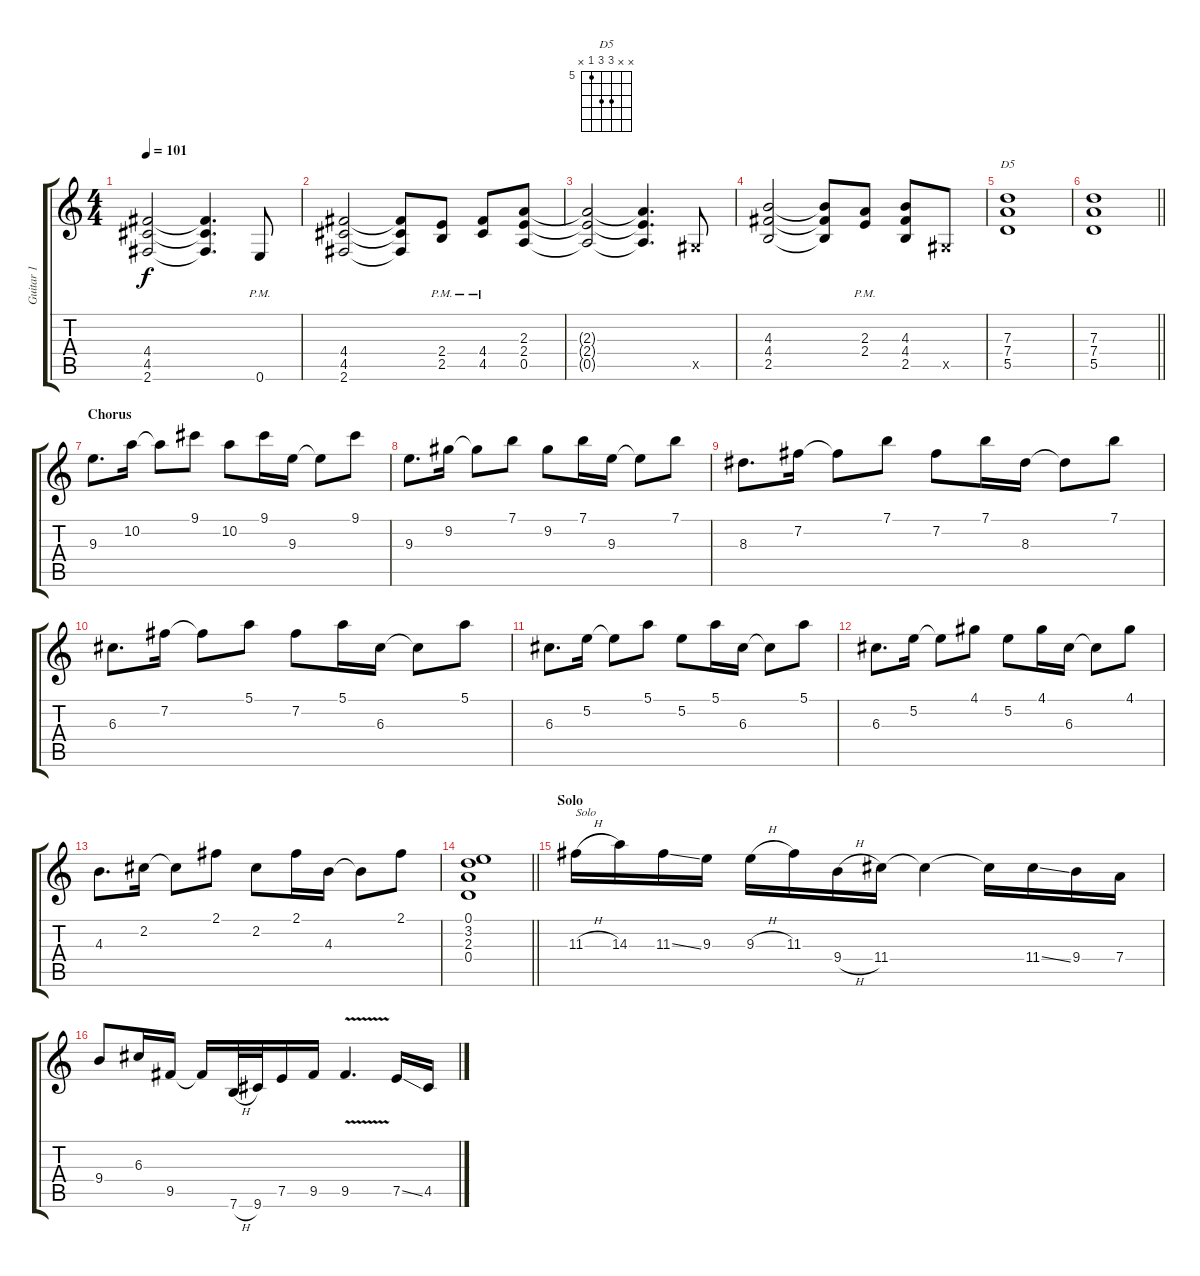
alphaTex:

\track ("Guitar 1" "Guitar 1") {instrument acousticguitarsteel}
\staff {score tabs}
\tuning (E4 B3 G3 D3 A2 E2) {hide}
\chord ("D5" x x 7 7 5 x) {firstfret 5}
\ts (4 4)
\tempo 101
\clef g2
\ks c
(4.4 4.5 2.6).2{dy f} (4.4{t} 4.5{t} 2.6{t}).4{d} 0.6{pm}.8 |
(4.4 4.5 2.6).2 (4.4{t} 4.5{t} 2.6{t}).8 (2.4{pm} 2.5{pm}).8 (4.4{pm} 4.5{pm}).8 (2.3 2.4 0.5).8 |
(2.3{t} 2.4{t} 0.5{t}).2 (2.3{t} 2.4{t} 0.5{t}).4{d} -1.5{x}.8 |
(4.3 4.4 2.5).2 (4.3{t} 4.4{t} 2.5{t}).8 (2.3{pm} 2.4{pm}).8 (4.3 4.4 2.5).8 -1.5{x}.8 |
(7.3 7.4 5.5).1{ch "D5" volume 14} |
\barLineRight lightlight
(7.3 7.4 5.5).1 |
\section ("" "Chorus")
9.3.8{d volume 16} 10.2.16 10.2{t}.8 9.1.8 10.2.8 9.1.16 9.3.16 9.3{t}.8 9.1.8 |
9.3.8{d} 9.2.16 9.2{t}.8 7.1.8 9.2.8 7.1.16 9.3.16 9.3{t}.8 7.1.8 |
8.3.8{d} 7.2.16 7.2{t}.8 7.1.8 7.2.8 7.1.16 8.3.16 8.3{t}.8 7.1.8 |
6.3.8{d} 7.2.16 7.2{t}.8 5.1.8 7.2.8 5.1.16 6.3.16 6.3{t}.8 5.1.8 |
6.3.8{d} 5.2.16 5.2{t}.8 5.1.8 5.2.8 5.1.16 6.3.16 6.3{t}.8 5.1.8 |
6.3.8{d} 5.2.16 5.2{t}.8 4.1.8 5.2.8 4.1.16 6.3.16 6.3{t}.8 4.1.8 |
4.3.8{d} 2.2.16 2.2{t}.8 2.1.8 2.2.8 2.1.16 4.3.16 4.3{t}.8 2.1.8 |
\barLineRight lightlight
(0.1 3.2 2.3 0.4).1 |
\section ("" "Solo")
11.3{h}.16{txt "Solo"} 14.3.16 11.3{ss}.16 9.3.16 9.3{h}.16 11.3.16 9.4{h}.16 11.4.16 11.4{t}.4 11.4{t}.16 11.4{ss}.16 9.4.16 7.4.16 |
9.4.8 6.3.16 9.5.16 9.5{t}.16 7.6{h}.32 9.6.32 7.5.16 9.5.16 9.5{v}.4{d} 7.5{ss}.16 4.5.16
